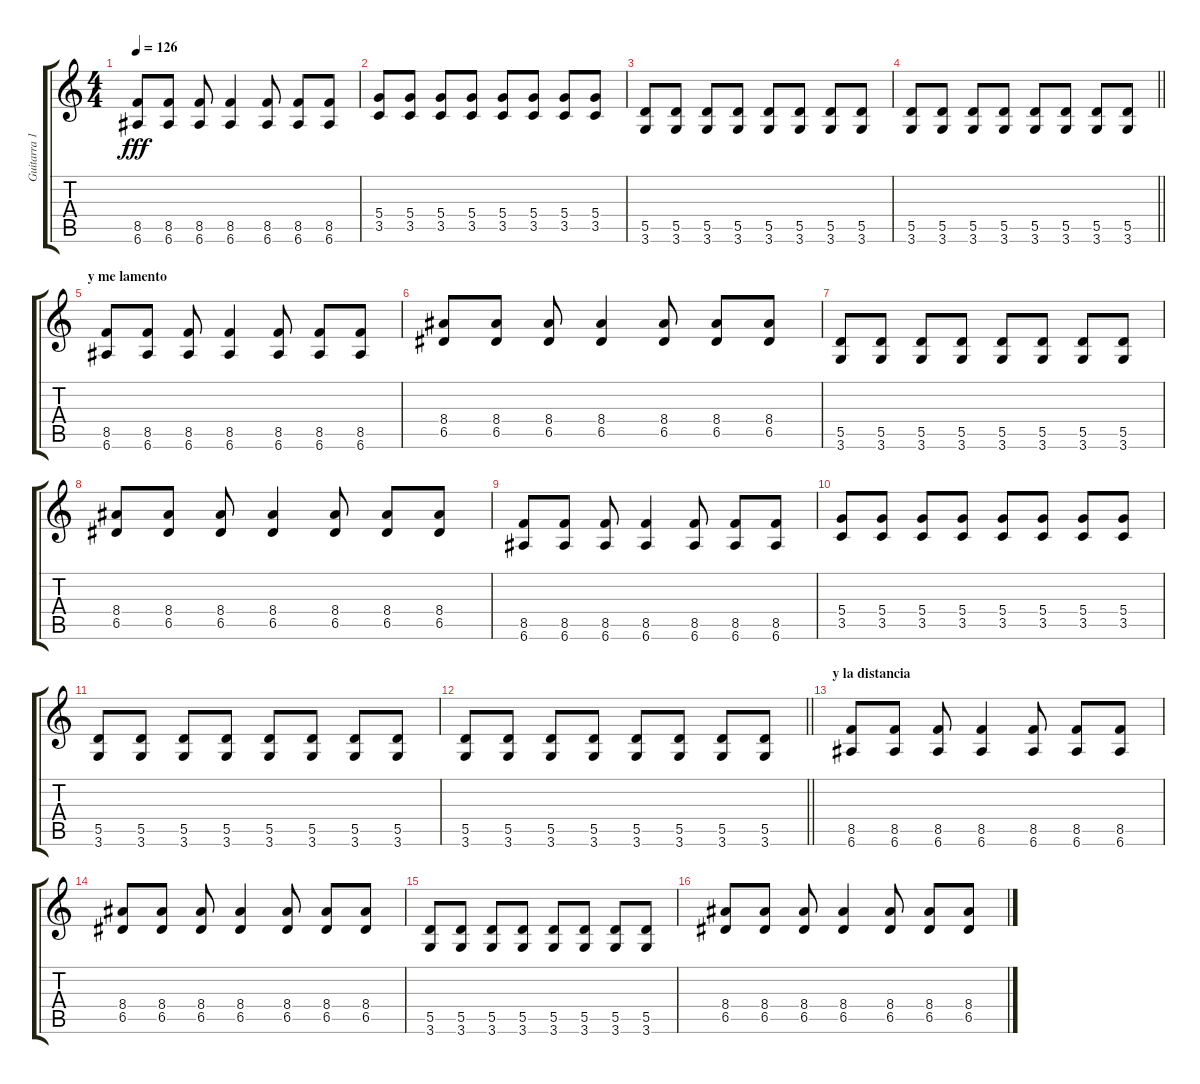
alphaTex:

\track ("Guitarra 1" "Guitarra 1") {instrument acousticguitarsteel}
\staff {score tabs}
\tuning (E4 B3 G3 D3 A2 E2) {hide}
\ts (4 4)
\tempo 126
\clef g2
\ks c
(8.5 6.6).8{dy fff instrument distortionguitar} (8.5 6.6).8 (8.5 6.6).8 (8.5 6.6).4 (8.5 6.6).8 (8.5 6.6).8 (8.5 6.6).8 |
(5.4 3.5).8 (5.4 3.5).8 (5.4 3.5).8 (5.4 3.5).8 (5.4 3.5).8 (5.4 3.5).8 (5.4 3.5).8 (5.4 3.5).8 |
(5.5 3.6).8 (5.5 3.6).8 (5.5 3.6).8 (5.5 3.6).8 (5.5 3.6).8 (5.5 3.6).8 (5.5 3.6).8 (5.5 3.6).8 |
\barLineRight lightlight
(5.5 3.6).8 (5.5 3.6).8 (5.5 3.6).8 (5.5 3.6).8 (5.5 3.6).8 (5.5 3.6).8 (5.5 3.6).8 (5.5 3.6).8 |
\section ("" "y me lamento")
(8.5 6.6).8 (8.5 6.6).8 (8.5 6.6).8 (8.5 6.6).4 (8.5 6.6).8 (8.5 6.6).8 (8.5 6.6).8 |
(8.4 6.5).8 (8.4 6.5).8 (8.4 6.5).8 (8.4 6.5).4 (8.4 6.5).8 (8.4 6.5).8 (8.4 6.5).8 |
(5.5 3.6).8 (5.5 3.6).8 (5.5 3.6).8 (5.5 3.6).8 (5.5 3.6).8 (5.5 3.6).8 (5.5 3.6).8 (5.5 3.6).8 |
(8.4 6.5).8 (8.4 6.5).8 (8.4 6.5).8 (8.4 6.5).4 (8.4 6.5).8 (8.4 6.5).8 (8.4 6.5).8 |
(8.5 6.6).8 (8.5 6.6).8 (8.5 6.6).8 (8.5 6.6).4 (8.5 6.6).8 (8.5 6.6).8 (8.5 6.6).8 |
(5.4 3.5).8 (5.4 3.5).8 (5.4 3.5).8 (5.4 3.5).8 (5.4 3.5).8 (5.4 3.5).8 (5.4 3.5).8 (5.4 3.5).8 |
(5.5 3.6).8 (5.5 3.6).8 (5.5 3.6).8 (5.5 3.6).8 (5.5 3.6).8 (5.5 3.6).8 (5.5 3.6).8 (5.5 3.6).8 |
\barLineRight lightlight
(5.5 3.6).8 (5.5 3.6).8 (5.5 3.6).8 (5.5 3.6).8 (5.5 3.6).8 (5.5 3.6).8 (5.5 3.6).8 (5.5 3.6).8 |
\section ("" "y la distancia")
(8.5 6.6).8 (8.5 6.6).8 (8.5 6.6).8 (8.5 6.6).4 (8.5 6.6).8 (8.5 6.6).8 (8.5 6.6).8 |
(8.4 6.5).8 (8.4 6.5).8 (8.4 6.5).8 (8.4 6.5).4 (8.4 6.5).8 (8.4 6.5).8 (8.4 6.5).8 |
(5.5 3.6).8 (5.5 3.6).8 (5.5 3.6).8 (5.5 3.6).8 (5.5 3.6).8 (5.5 3.6).8 (5.5 3.6).8 (5.5 3.6).8 |
(8.4 6.5).8 (8.4 6.5).8 (8.4 6.5).8 (8.4 6.5).4 (8.4 6.5).8 (8.4 6.5).8 (8.4 6.5).8
